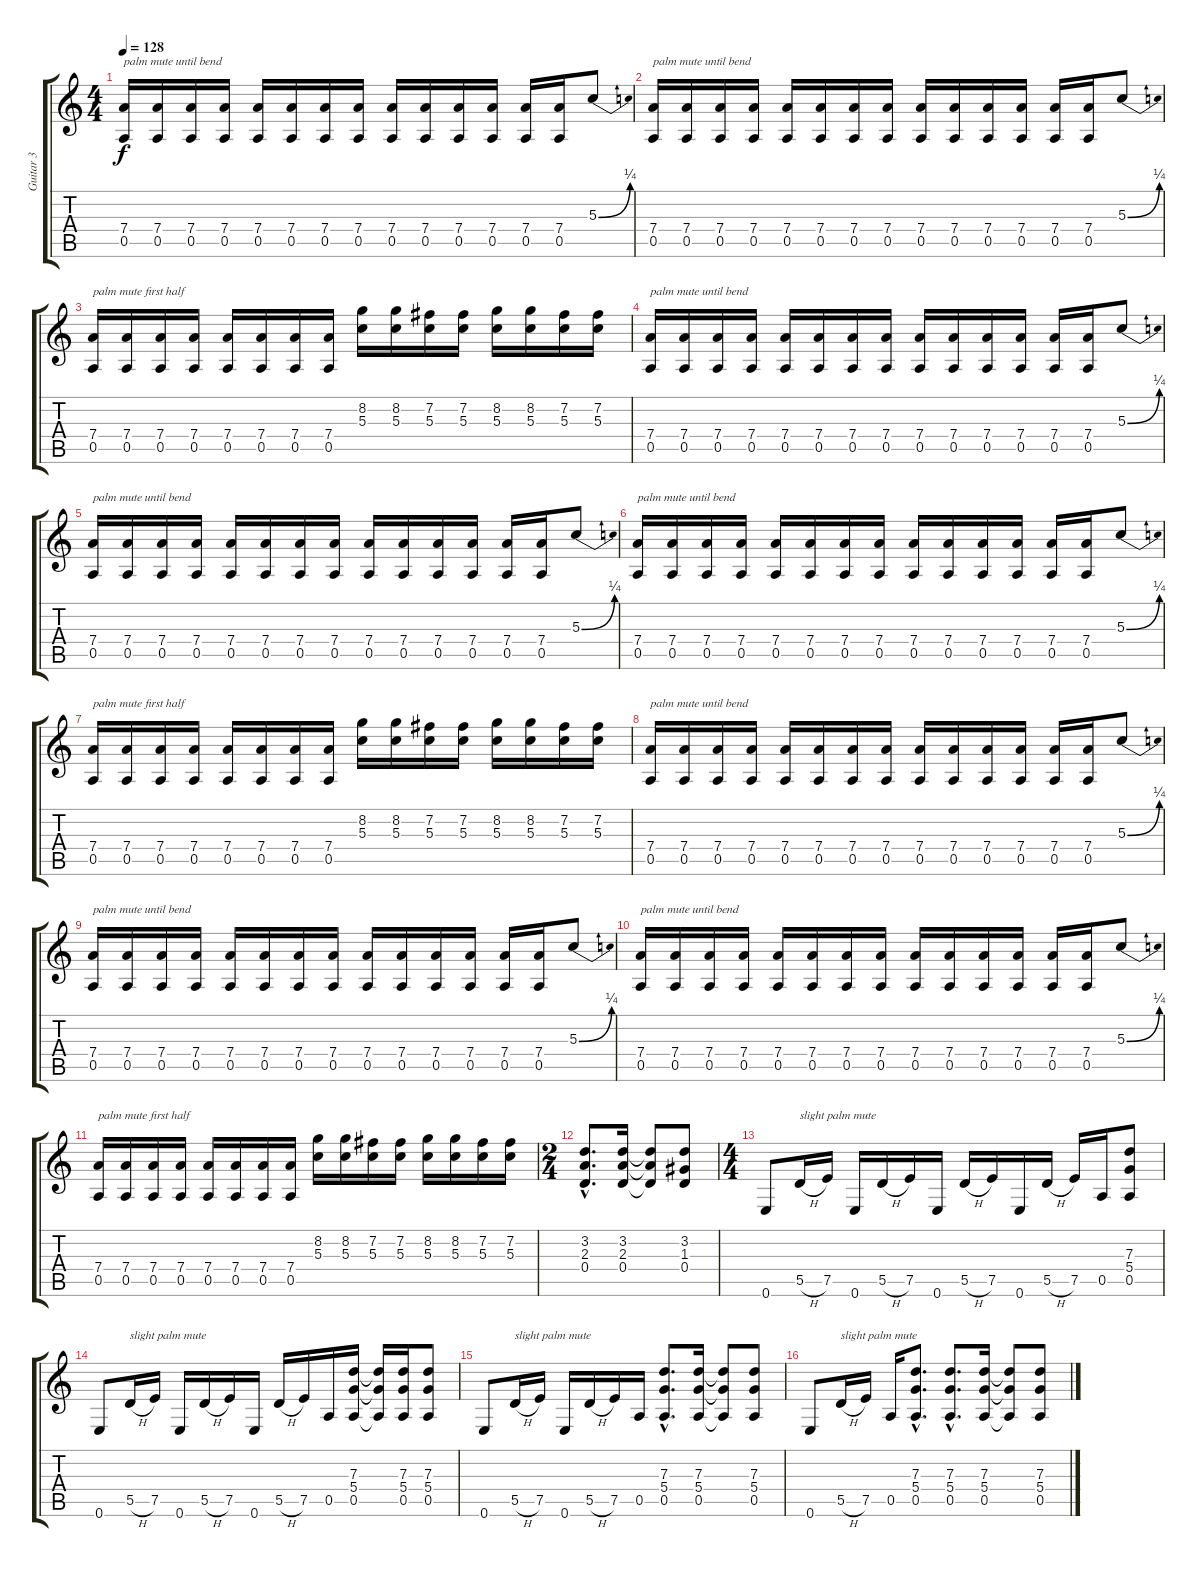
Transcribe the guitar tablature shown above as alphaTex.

\track ("Guitar 3" "Guitar 3") {instrument overdrivenguitar}
\staff {score tabs}
\tuning (E4 B3 G3 D3 A2 E2) {hide}
\ts (4 4)
\tempo 128
\clef g2
\ks c
(7.4 0.5).16{txt "palm mute until bend" dy f} (7.4 0.5).16 (7.4 0.5).16 (7.4 0.5).16 (7.4 0.5).16 (7.4 0.5).16 (7.4 0.5).16 (7.4 0.5).16 (7.4 0.5).16 (7.4 0.5).16 (7.4 0.5).16 (7.4 0.5).16 (7.4 0.5).16 (7.4 0.5).16 5.3{be (bend 0 0 60 1)}.8 |
(7.4 0.5).16{txt "palm mute until bend"} (7.4 0.5).16 (7.4 0.5).16 (7.4 0.5).16 (7.4 0.5).16 (7.4 0.5).16 (7.4 0.5).16 (7.4 0.5).16 (7.4 0.5).16 (7.4 0.5).16 (7.4 0.5).16 (7.4 0.5).16 (7.4 0.5).16 (7.4 0.5).16 5.3{be (bend 0 0 60 1)}.8 |
(7.4 0.5).16{txt "palm mute first half"} (7.4 0.5).16 (7.4 0.5).16 (7.4 0.5).16 (7.4 0.5).16 (7.4 0.5).16 (7.4 0.5).16 (7.4 0.5).16 (8.2 5.3).16 (8.2 5.3).16 (7.2 5.3).16 (7.2 5.3).16 (8.2 5.3).16 (8.2 5.3).16 (7.2 5.3).16 (7.2 5.3).16 |
(7.4 0.5).16{txt "palm mute until bend"} (7.4 0.5).16 (7.4 0.5).16 (7.4 0.5).16 (7.4 0.5).16 (7.4 0.5).16 (7.4 0.5).16 (7.4 0.5).16 (7.4 0.5).16 (7.4 0.5).16 (7.4 0.5).16 (7.4 0.5).16 (7.4 0.5).16 (7.4 0.5).16 5.3{be (bend 0 0 60 1)}.8 |
(7.4 0.5).16{txt "palm mute until bend"} (7.4 0.5).16 (7.4 0.5).16 (7.4 0.5).16 (7.4 0.5).16 (7.4 0.5).16 (7.4 0.5).16 (7.4 0.5).16 (7.4 0.5).16 (7.4 0.5).16 (7.4 0.5).16 (7.4 0.5).16 (7.4 0.5).16 (7.4 0.5).16 5.3{be (bend 0 0 60 1)}.8 |
(7.4 0.5).16{txt "palm mute until bend"} (7.4 0.5).16 (7.4 0.5).16 (7.4 0.5).16 (7.4 0.5).16 (7.4 0.5).16 (7.4 0.5).16 (7.4 0.5).16 (7.4 0.5).16 (7.4 0.5).16 (7.4 0.5).16 (7.4 0.5).16 (7.4 0.5).16 (7.4 0.5).16 5.3{be (bend 0 0 60 1)}.8 |
(7.4 0.5).16{txt "palm mute first half"} (7.4 0.5).16 (7.4 0.5).16 (7.4 0.5).16 (7.4 0.5).16 (7.4 0.5).16 (7.4 0.5).16 (7.4 0.5).16 (8.2 5.3).16 (8.2 5.3).16 (7.2 5.3).16 (7.2 5.3).16 (8.2 5.3).16 (8.2 5.3).16 (7.2 5.3).16 (7.2 5.3).16 |
(7.4 0.5).16{txt "palm mute until bend"} (7.4 0.5).16 (7.4 0.5).16 (7.4 0.5).16 (7.4 0.5).16 (7.4 0.5).16 (7.4 0.5).16 (7.4 0.5).16 (7.4 0.5).16 (7.4 0.5).16 (7.4 0.5).16 (7.4 0.5).16 (7.4 0.5).16 (7.4 0.5).16 5.3{be (bend 0 0 60 1)}.8 |
(7.4 0.5).16{txt "palm mute until bend"} (7.4 0.5).16 (7.4 0.5).16 (7.4 0.5).16 (7.4 0.5).16 (7.4 0.5).16 (7.4 0.5).16 (7.4 0.5).16 (7.4 0.5).16 (7.4 0.5).16 (7.4 0.5).16 (7.4 0.5).16 (7.4 0.5).16 (7.4 0.5).16 5.3{be (bend 0 0 60 1)}.8 |
(7.4 0.5).16{txt "palm mute until bend"} (7.4 0.5).16 (7.4 0.5).16 (7.4 0.5).16 (7.4 0.5).16 (7.4 0.5).16 (7.4 0.5).16 (7.4 0.5).16 (7.4 0.5).16 (7.4 0.5).16 (7.4 0.5).16 (7.4 0.5).16 (7.4 0.5).16 (7.4 0.5).16 5.3{be (bend 0 0 60 1)}.8 |
(7.4 0.5).16{txt "palm mute first half"} (7.4 0.5).16 (7.4 0.5).16 (7.4 0.5).16 (7.4 0.5).16 (7.4 0.5).16 (7.4 0.5).16 (7.4 0.5).16 (8.2 5.3).16 (8.2 5.3).16 (7.2 5.3).16 (7.2 5.3).16 (8.2 5.3).16 (8.2 5.3).16 (7.2 5.3).16 (7.2 5.3).16 |
\ts (2 4)
(3.2{hac} 2.3{hac} 0.4{hac}).8{d} (3.2 2.3 0.4).16 (3.2{t} 2.3{t} 0.4{t}).8 (3.2 1.3 0.4).8 |
\ts (4 4)
0.6.8 5.5{h}.16{txt "slight palm mute"} 7.5.16 0.6.16 5.5{h}.16 7.5.16 0.6.16 5.5{h}.16 7.5.16 0.6.16 5.5{h}.16 7.5.16 0.5.16 (7.3 5.4 0.5).8 |
0.6.8 5.5{h}.16{txt "slight palm mute"} 7.5.16 0.6.16 5.5{h}.16 7.5.16 0.6.16 5.5{h}.16 7.5.16 0.5.16 (7.3 5.4 0.5).16 (7.3{t} 5.4{t} 0.5{t}).16 (7.3 5.4 0.5).16 (7.3 5.4 0.5).8 |
0.6.8 5.5{h}.16{txt "slight palm mute"} 7.5.16 0.6.16 5.5{h}.16 7.5.16 0.5.16 (7.3{hac} 5.4{hac} 0.5{hac}).8{d} (7.3 5.4 0.5).16 (7.3{t} 5.4{t} 0.5{t}).8 (7.3 5.4 0.5).8 |
0.6.8 5.5{h}.16{txt "slight palm mute"} 7.5.16 0.5.16 (7.3{hac} 5.4{hac} 0.5{hac}).8{d} (7.3{hac} 5.4{hac} 0.5{hac}).8{d} (7.3 5.4 0.5).16 (7.3{t} 5.4{t} 0.5{t}).8 (7.3 5.4 0.5).8
